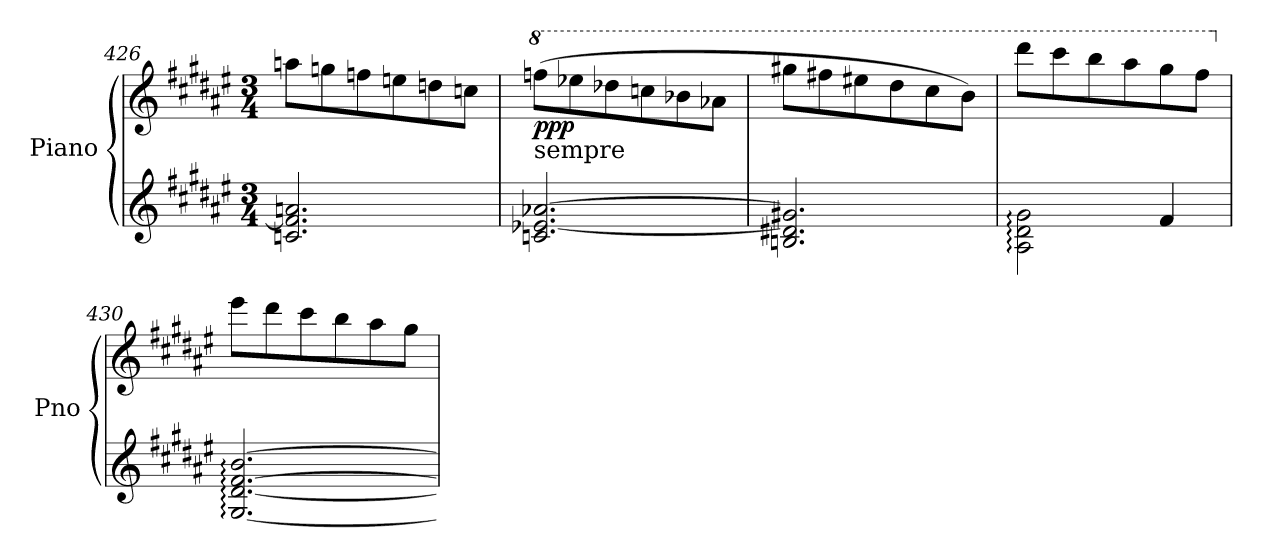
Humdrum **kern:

**kern	**kern	**dynam
*part1	*part1	*part1
*staff2	*staff1	*staff1/2
*I"Piano	*	*
*I'Pno	*	*
*clefG2	*clefG2	*
*k[f#c#g#d#a#e#]	*k[f#c#g#d#a#e#]	*
*M3/4	*M3/4	*
=426	=426	=426
2.cn/ 2.f/] 2.an/	8aan\L	.
.	8ggn\	.
.	8ffn\	.
.	8een\	.
.	8ddn\	.
.	8ccn\J	.
!!LO:LB:g=z
=427	=427	=427
*	*8va	*
!	!LO:TX:b:t=sempre	!
!	!	!LO:DY:b
2.cn/ [2.e-X/ [2.a-X/	(8fffn\L	ppp
.	8eee-X\	.
.	8ddd-X\	.
.	8cccn\	.
.	8bb-X\	.
.	8aa-X\J	.
=428	=428	=428
2.Bn/ 2.d#X/] 2.g#X/]	8ggg#X\L	.
.	8fff#X\	.
.	8eee#X\	.
.	8ddd#\	.
.	8ccc#\	.
.	8bb\J)	.
=429	=429	=429
2A#\: 2d#\: 2g#\:	8dddd#\L	.
.	8cccc#\	.
.	8bbb\	.
.	8aaa#\	.
4f#/	8ggg#\	.
.	8fff#\J	.
=430	=430	=430
*	*X8va	*
[2.G#/: [2.d#/: [2.f#/: [2.b/:	8eee#\L	.
.	8ddd#\	.
.	8ccc#\	.
.	8bb\	.
.	8aa#\	.
.	8gg#\J	.
=	=	=
*-	*-	*-
